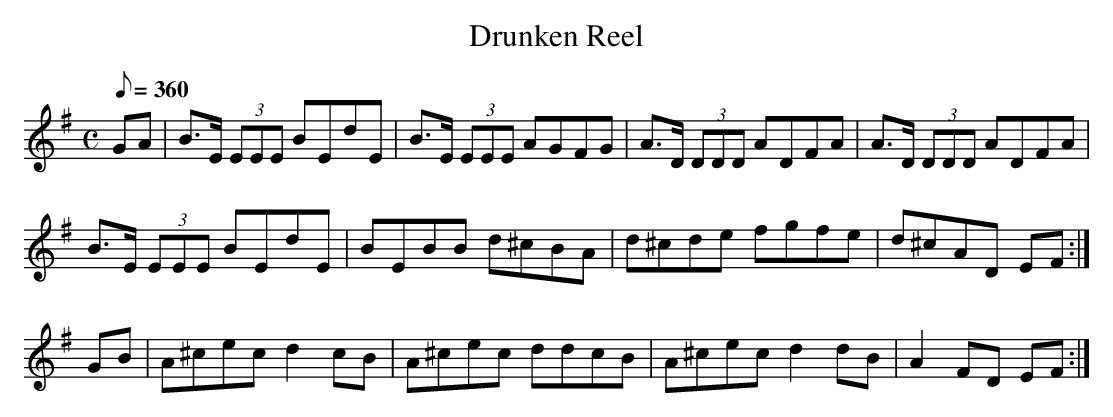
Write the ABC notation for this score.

X:1
T:Drunken Reel % nf<bb
L:1/8
M:C
Q:360
K:E minor
GA|B>E (3EEE BEdE|B>E (3EEE AGFG|A>D (3DDD ADFA|A>D (3DDD ADFA|
B>E (3EEE BEdE|BEBB d^cBA|d^cde fgfe|d^cAD EF:|
GB|A^cec d2cB|A^cec ddcB|A^cec d2dB|A2FD EF:|
